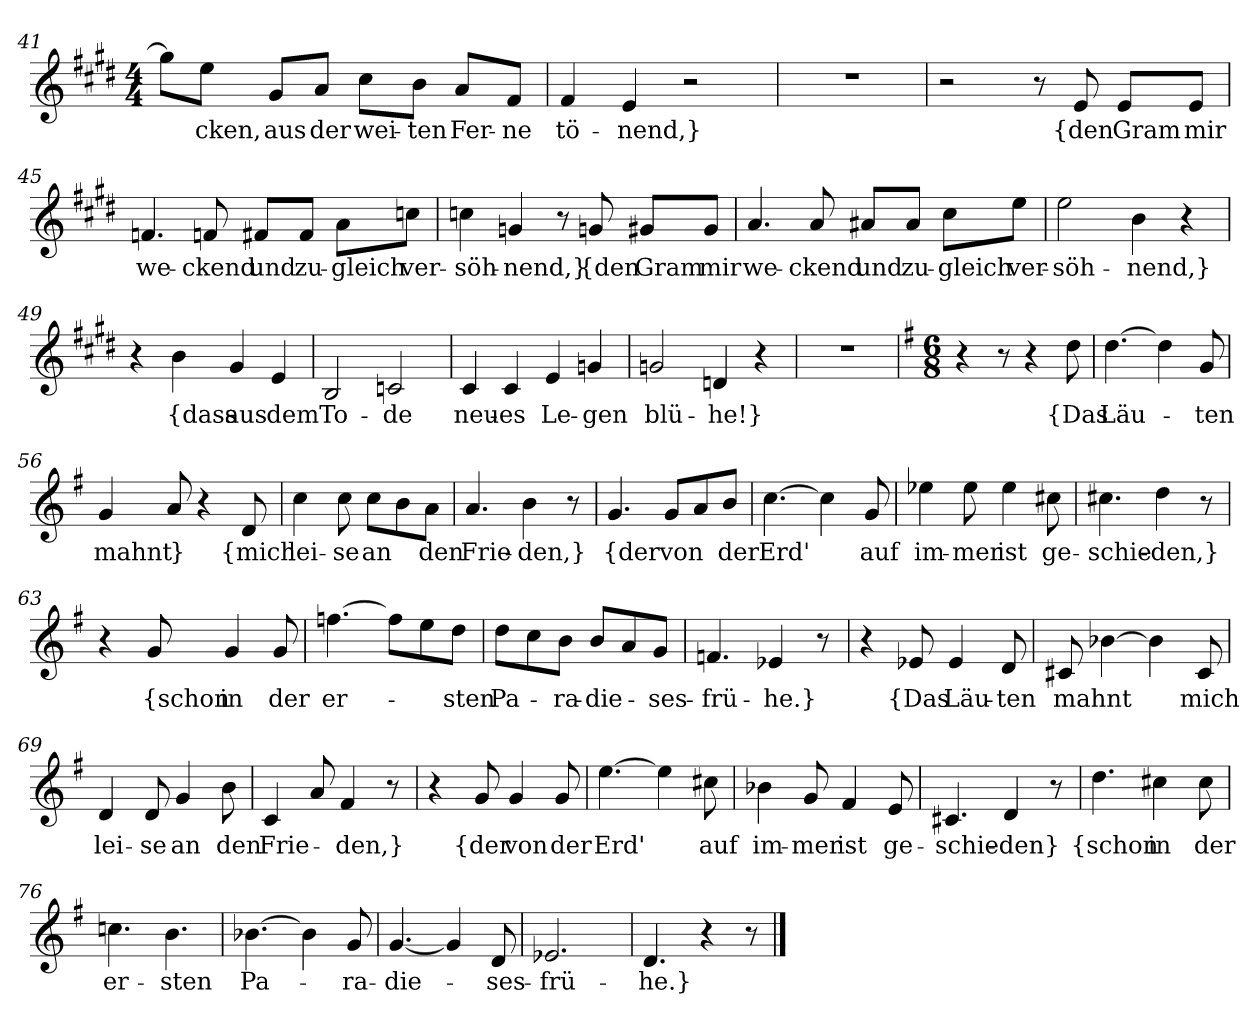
**kern	**text
*part1	*part1
*staff1	*staff1
*clefG2	*
*k[f#c#g#d#]	*
*M4/4	*
=41	=41
8gg#\L]	.
8ee\J	-cken,
8g#/L	aus
8a/J	der
8cc#\L	wei-
8b\J	-ten
8a/L	Fer-
8f#/J	-ne
=42	=42
4f#	tö-
4e	-nend,}
2r	.
=43	=43
1r	.
=44	=44
2r	.
8r	.
8e	{den
8e/L	Gram
8e/J	mir
=45	=45
4.fn	we-
8fn	-ckend
8f#X/L	und
8f#/J	zu-
8a\L	-gleich
8ccn\J	ver-
=46	=46
4ccn	söh-
4gn	-nend,}
8r	.
8gn	{den
8g#X/L	Gram
8g#/J	mir
=47	=47
4.a	we-
8a	-ckend
8a#X/L	und
8a#/J	zu-
8cc#\L	-gleich
8ee\J	ver-
=48	=48
2ee	-söh-
4b	-nend,}
4r	.
=49	=49
4r	.
4b	{dass
4g#	aus
4e	dem
=50	=50
2B	To-
2cn	-de
=51	=51
4c#	neu-
4c#	-es
4e	Le-
4gn	-gen
=52	=52
2gn	blü-
4dn	-he!}
4r	.
=53	=53
1r	.
=54	=54
*k[f#]	*
*M6/8	*
4r	.
8r	.
4r	.
8dd	{Das
=55	=55
[4.dd	Läu-
4dd]	.
8g	-ten
=56	=56
4g	mahnt
8a	}
4r	.
8d	{mich
=57	=57
4cc	lei-
8cc	-se
8cc\L	an
8b\	.
8a\J	-den
=58	=58
4.a	Frie-
4b	-den,}
8r	.
=59	=59
4.g	{der
8g/L	von
8a/	.
8b/J	-der
=60	=60
[4.cc	Erd'
4cc]	.
8g	auf
=61	=61
4ee-X	im-
8ee-	-mer
4ee-	ist
8cc#X	ge-
=62	=62
4.cc#X	-schie-
4dd	-den,}
8r	.
=63	=63
4r	.
8g	{schon
4g	in
8g	der
=64	=64
[4.ffn	er-
8ffn\L]	.
8ee\	.
8dd\J	-sten
=65	=65
8dd\L	Pa-
8cc\	.
8b\J	-ra-
8b/L	-die-
8a/	.
8g/J	-ses-
=66	=66
4.fn	-frü-
4e-X	-he.}
8r	.
=67	=67
4r	.
8e-X	{Das
4e-	Läu-
8d	-ten
=68	=68
8c#X	mahnt
[4b-X	.
4b-]	.
8c#	mich
=69	=69
4d	lei-
8d	-se
4g	an
8b	den
=70	=70
4c	Frie-
8a	.
4f#	-den,}
8r	.
=71	=71
4r	.
8g	{der
4g	von
8g	der
=72	=72
[4.ee	Erd'
4ee]	.
8cc#X	auf
=73	=73
4b-X	im-
8g	-mer
4f#	ist
8e	ge-
=74	=74
4.c#X	-schie-
4d	-den}
8r	.
=75	=75
4.dd	{schon
4cc#X	in
8cc#	der
=76	=76
4.ccn	er-
4.b	-sten
=77	=77
[4.b-X	Pa-
4b-]	.
8g	-ra-
=78	=78
[4.g	-die-
4g]	.
8d	-ses-
=79	=79
2.e-X	-frü-
=80	=80
4.d	-he.}
4r	.
8r	.
==	==
*-	*-
